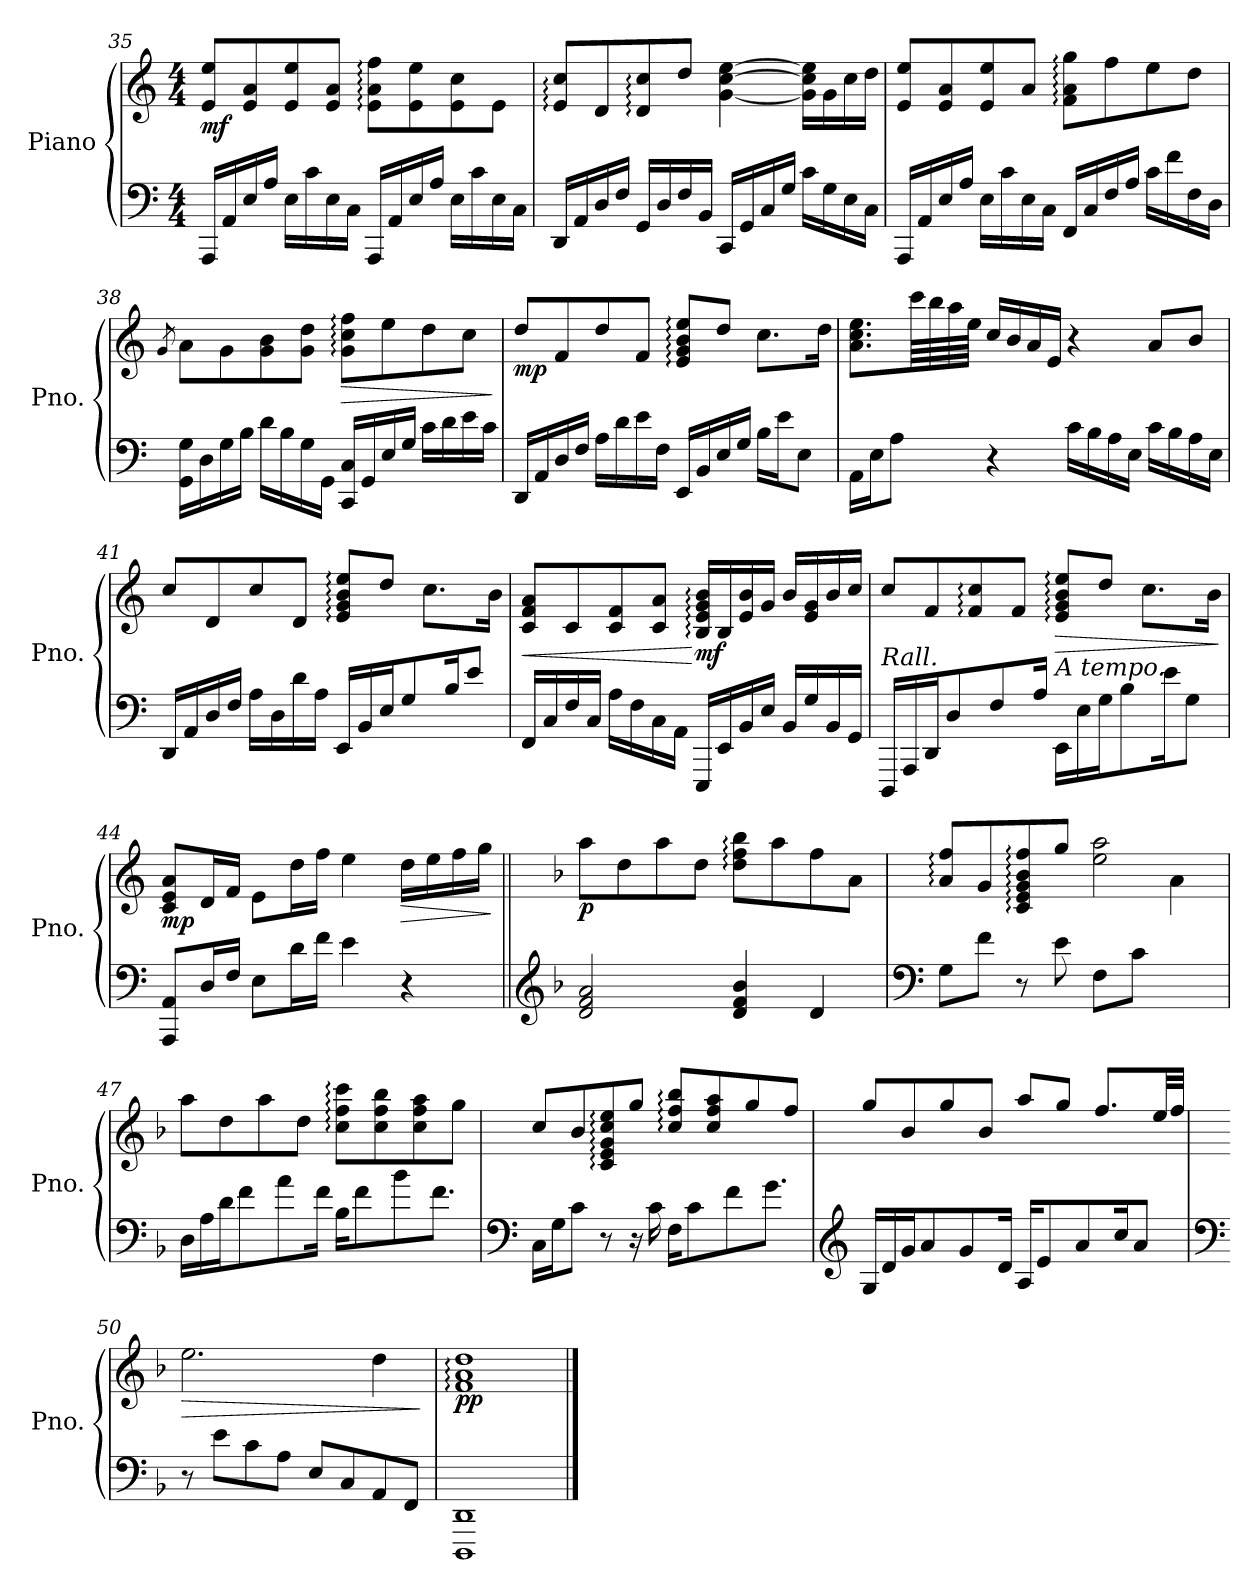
**kern	**kern	**dynam
*part1	*part1	*part1
*staff2	*staff1	*staff1/2
*I"Piano	*	*
*I'Pno.	*	*
*clefF4	*clefG2	*
*k[]	*k[]	*
*M4/4	*M4/4	*
=35	=35	=35
!	!	!LO:DY:b
16AAA/LL	8e/ 8ee/L	mf
16AA/	.	.
16E/	8e/ 8a/	.
16A/JJ	.	.
16E\LL	8e/ 8ee/	.
16c\	.	.
16E\	8e/ 8a/J	.
16C\JJ	.	.
16AAA/LL	8e\: 8a\: 8ff\:L	.
16AA/	.	.
16E/	8e\ 8ee\	.
16A/JJ	.	.
16E\LL	8e\ 8cc\	.
16c\	.	.
16E\	8e\J	.
16C\JJ	.	.
!!LO:LB:g=z
=36	=36	=36
16DD/LL	8e/: 8cc/:L	.
16AA/	.	.
16D/	8d/	.
16F/JJ	.	.
16GG/LL	8d/: 8cc/:	.
16D/	.	.
16F/	8dd/J	.
16BB/JJ	.	.
16CC/LL	[4g\ [4cc\ [4ee\	.
16GG/	.	.
16C/	.	.
16G/JJ	.	.
16c\LL	16g\] 16cc\] 16ee\]LL	.
16G\	16g\	.
16E\	16cc\	.
16C\JJ	16dd\JJ	.
=37	=37	=37
16AAA/LL	8e/ 8ee/L	.
16AA/	.	.
16E/	8e/ 8a/	.
16A/JJ	.	.
16E\LL	8e/ 8ee/	.
16c\	.	.
16E\	8a/J	.
16C\JJ	.	.
16FF/LL	8f\: 8a\: 8gg\:L	.
16C/	.	.
16F/	8ff\	.
16A/JJ	.	.
16c\LL	8ee\	.
16f\	.	.
16F\	8dd\J	.
16D\JJ	.	.
!!LO:LB:g=z
=38	=38	=38
.	8qg/	.
16GG\ 16G\LL	8a\L	.
16D\	.	.
16G\	8g\	.
16B\JJ	.	.
16d\LL	8g\ 8b\	.
16B\	.	.
16G\	8g\ 8dd\J	.
16GG\JJ	.	.
!	!	!LO:HP:b
16CC/ 16C/LL	8g\: 8cc\: 8ff\:L	>
16GG/	.	.
16E/	8ee\	.
16G/JJ	.	.
16c\LL	8dd\	.
16d\	.	.
16e\	8cc\J	.
16c\JJ	.	.
.	.	]
=39	=39	=39
!	!	!LO:DY:b
16DD/LL	8dd/L	mp
16AA/	.	.
16D/	8f/	.
16F/JJ	.	.
16A\LL	8dd/	.
16d\	.	.
16e\	8f/J	.
16F\JJ	.	.
16EE/LL	8e/: 8g/: 8b/: 8ee/:L	.
16BB/	.	.
16E/	8dd/J	.
16G/JJ	.	.
16B\LL	8.cc\L	.
16e\J	.	.
8E\J	.	.
.	16dd\Jk	.
!!LO:PB:g=z
=40	=40	=40
16AA\LL	8.a\ 8.cc\ 8.ee\L	.
16E\J	.	.
8A\J	.	.
.	64ccc\LLL	.
.	64bb\	.
.	64aa\	.
.	64ee\JJJJ	.
4r	16cc/LL	.
.	16b/	.
.	16a/	.
.	16e/JJ	.
16c\LL	4r	.
16B\	.	.
16A\	.	.
16E\JJ	.	.
16c\LL	8a/L	.
16B\	.	.
16A\	8b/J	.
16E\JJ	.	.
=41	=41	=41
16DD/LL	8cc/L	.
16AA/	.	.
16D/	8d/	.
16F/JJ	.	.
16A\LL	8cc/	.
16D\	.	.
16d\	8d/J	.
16A\JJ	.	.
16EE/LL	8e/: 8g/: 8b/: 8ee/:L	.
16BB/	.	.
16E/J	8dd/J	.
8G/	.	.
.	8.cc\L	.
16B/K	.	.
8e/J	.	.
.	16b\Jk	.
!!LO:LB:g=z
=42	=42	=42
!	!	!LO:HP:b
16FF/LL	8c/ 8f/ 8a/L	<
16C/	.	.
16F/	8c/	.
16C/JJ	.	.
16A\LL	8c/ 8f/	.
16F\	.	.
16C\	8c/ 8a/J	.
16AA\JJ	.	.
!	!	!LO:DY:n=1:b
16EEE/LL	16B/: 16e/: 16g/: 16b/:LL	[ mf
16EE/	16B/	.
16BB/	16e/ 16b/	.
16E/JJ	16g/JJ	.
16BB/LL	16b/LL	.
16G/	16e/ 16g/	.
16BB/	16b/	.
16GG/JJ	16cc/JJ	.
=43	=43	=43
!LO:TX:a:i:t=Rall.	!	!
16DDD/LL	8cc/L	.
16AAA/	.	.
16DD/J	8f/	.
8D/	.	.
.	8f/: 8cc/:	.
8F/	.	.
.	8f/J	.
16A/Jk	.	.
*	*MM45	*
!LO:TX:a:i:t=A tempo.	!	!
!	!	!LO:HP:b
16EE\LL	8e/: 8g/: 8b/: 8ee/:L	>
16E\	.	.
16G\J	8dd/J	.
8B\	.	.
.	8.cc\L	.
16e\K	.	.
8G\J	.	.
.	16b\Jk	.
.	.	]
!!LO:LB:g=z
=44	=44	=44
!	!	!LO:DY:b
8AAA/ 8AA/L	8c/ 8e/ 8a/L	mp
16D/L	16d/L	.
16F/JJ	16f/JJ	.
8E\L	8e\L	.
16d\L	16dd\L	.
16f\JJ	16ff\JJ	.
4e\	4ee\	.
!	!	!LO:HP:b
4r	16dd\LL	>
.	16ee\	.
.	16ff\	.
.	16gg\JJ	.
.	.	]
=45||	=45||	=45||
*clefG2	*	*
*k[b-]	*k[b-]	*
!	!	!LO:DY:b
2d/ 2f/ 2a/	8aa\L	p
.	8dd\	.
.	8aa\	.
.	8dd\J	.
4d/ 4f/ 4b-/	8dd\: 8ff\: 8bb-\:L	.
.	8aa\	.
4d/	8ff\	.
.	8a\J	.
=46	=46	=46
*clefF4	*	*
*	*^	*
8G\L	8a/: 8ff/:L	2.ryy	.
8f\J	8g/	.	.
8r	8c/: 8e/: 8g/: 8b-/: 8ff/:	.	.
8e\	8gg/J	.	.
8F\L	2ee\ 2aa\	.	.
8c\J	.	.	.
4ryy	.	4a\	.
*	*v	*v	*
!!LO:LB:g=z
=47	=47	=47
16D\LL	8aa\L	.
16A\	.	.
16d\J	8dd\	.
8f\	.	.
.	8aa\	.
8a\	.	.
.	8dd\J	.
16f\Jk	.	.
16B-\KL	8cc\: 8ff\: 8ccc\:L	.
8f\	.	.
.	8cc\ 8ff\ 8bb-\	.
8b-\	.	.
.	8cc\ 8ff\ 8aa\	.
8.f\J	.	.
.	8gg\J	.
=48	=48	=48
*clefF4	*	*
16C\LL	8cc/L	.
16G\J	.	.
8c\J	8b-/	.
8r	8c/: 8e/: 8g/: 8cc/: 8ee/:	.
16r	8gg/J	.
16c\	.	.
16F\KL	8cc/: 8ff/: 8bb-/:L	.
8c\	.	.
.	8cc/ 8ff/ 8aa/	.
8f\	.	.
.	8gg/	.
8.g\J	.	.
.	8ff/J	.
!!LO:LB:g=z
=49	=49	=49
*clefG2	*	*
16G/LL	8gg/L	.
16d/	.	.
16g/J	8b-/	.
8a/	.	.
.	8gg/	.
8g/	.	.
.	8b-/J	.
16d/Jk	.	.
16A/KL	8aa/L	.
8e/	.	.
.	8gg/J	.
8a/	.	.
.	8.ff/L	.
16cc/K	.	.
8a/J	.	.
.	32ee/LL	.
.	32ff/JJJ	.
=50	=50	=50
*clefF4	*	*
!	!	!LO:HP:b
8r	2.ee\	>
8e\L	.	.
8c\	.	.
8A\J	.	.
8E/L	.	.
8C/	.	.
8AA/	4dd\	.
8FF/J	.	.
.	.	]
=51	=51	=51
!	!	!LO:DY:b
1DDD 1DD	1f: 1a: 1dd:	pp
==	==	==
*-	*-	*-
